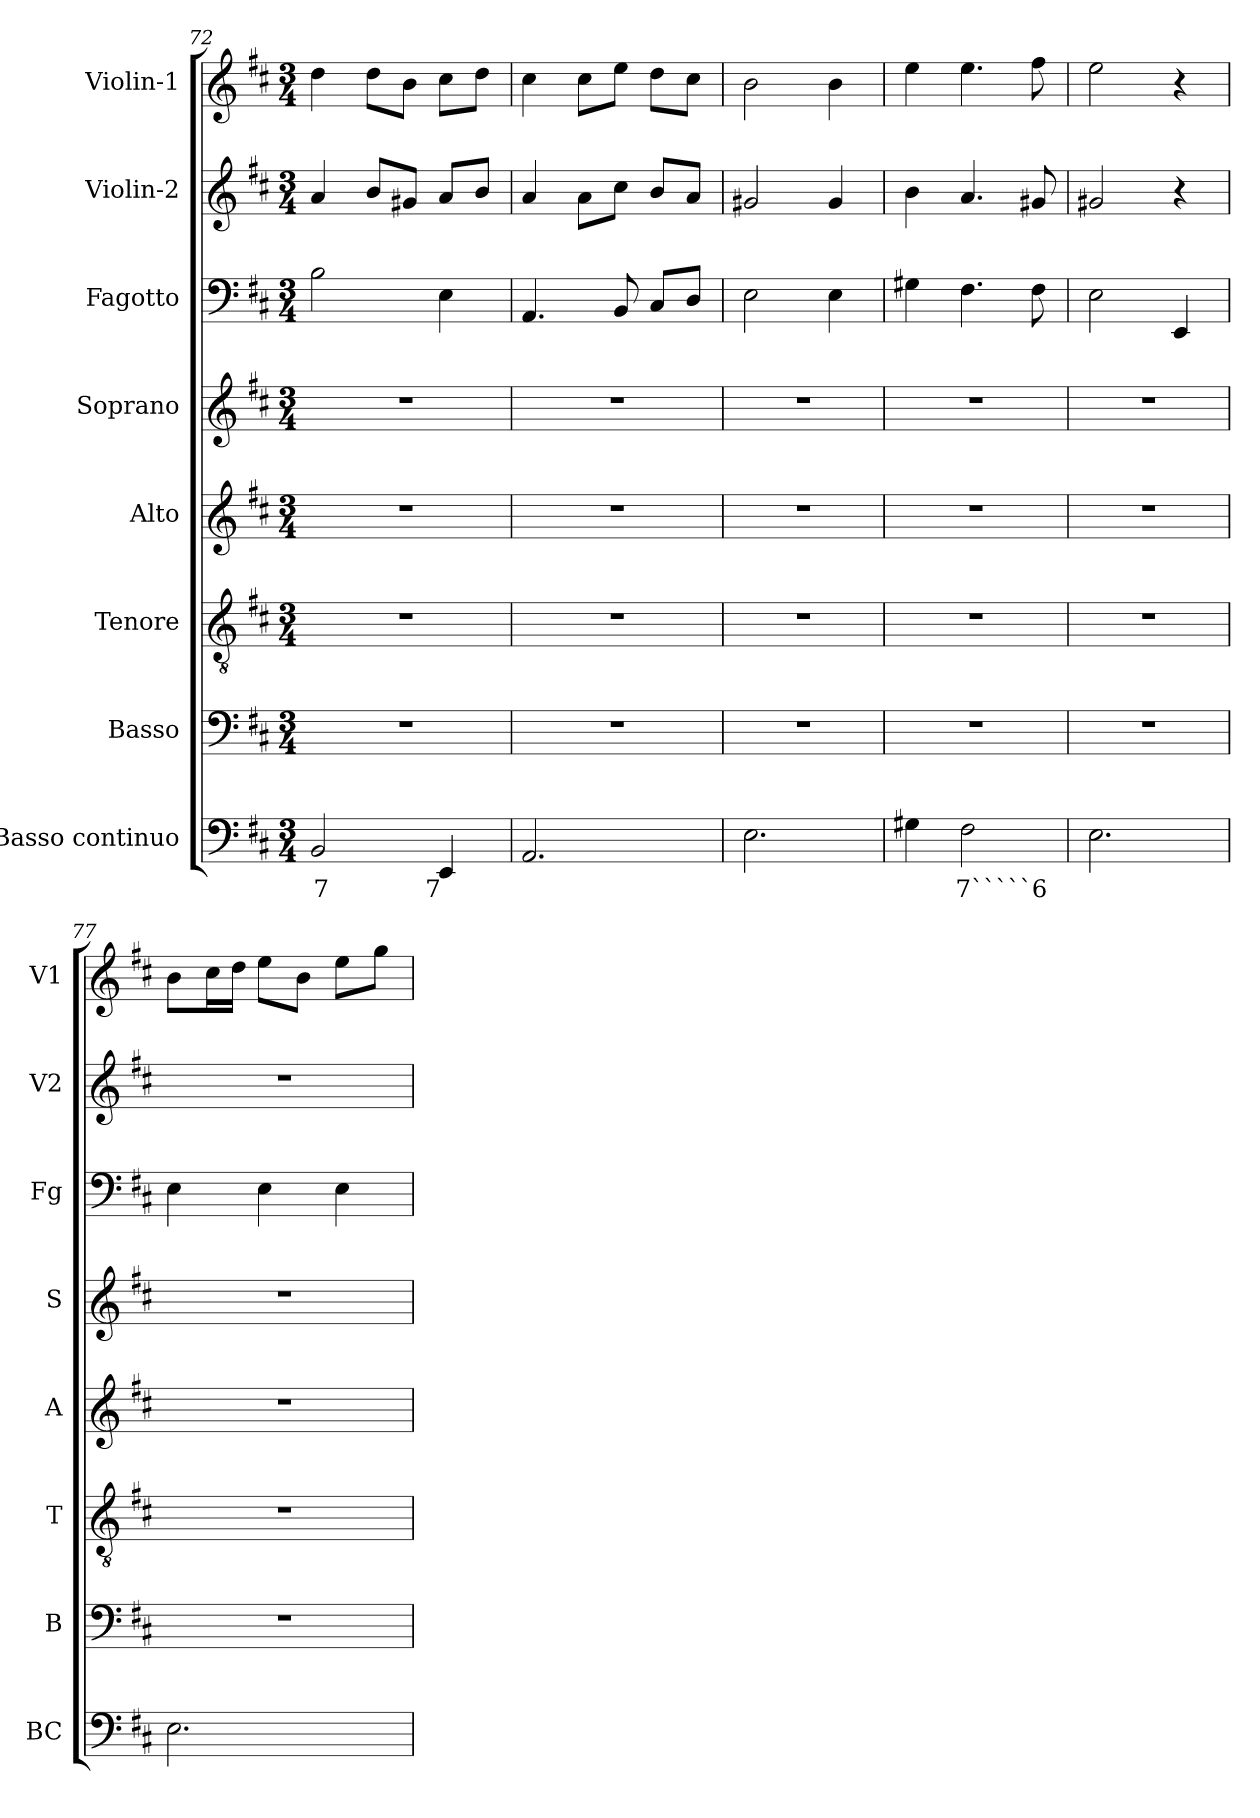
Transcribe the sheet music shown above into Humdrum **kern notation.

**kern	**text	**kern	**kern	**kern	**kern	**kern	**kern	**kern
*part8	*part8	*part7	*part6	*part5	*part4	*part3	*part2	*part1
*staff8	*staff8	*staff7	*staff6	*staff5	*staff4	*staff3	*staff2	*staff1
*I"Basso continuo	*	*I"Basso	*I"Tenore	*I"Alto	*I"Soprano	*I"Fagotto	*I"Violin-2	*I"Violin-1
*I'BC	*	*I'B	*I'T	*I'A	*I'S	*I'Fg	*I'V2	*I'V1
*clefF4	*	*clefF4	*clefGv2	*clefG2	*clefG2	*clefF4	*clefG2	*clefG2
*k[f#c#]	*	*k[f#c#]	*k[f#c#]	*k[f#c#]	*k[f#c#]	*k[f#c#]	*k[f#c#]	*k[f#c#]
*D:	*	*D:	*D:	*D:	*D:	*D:	*D:	*D:
*M3/4	*	*M3/4	*M3/4	*M3/4	*M3/4	*M3/4	*M3/4	*M3/4
=72	=72	=72	=72	=72	=72	=72	=72	=72
!	!LO:LY:b	!	!	!	!	!	!	!
2BB/	7	2.r	2.r	2.r	2.r	2B\	4a/	4dd\
.	.	.	.	.	.	.	8b/L	8dd\L
.	.	.	.	.	.	.	8g#X/J	8b\J
!	!LO:LY:b	!	!	!	!	!	!	!
4EE/	7	.	.	.	.	4E\	8a/L	8cc#\L
.	.	.	.	.	.	.	8b/J	8dd\J
!!LO:PB:g=z
=73	=73	=73	=73	=73	=73	=73	=73	=73
2.AA/	.	2.r	2.r	2.r	2.r	4.AA/	4a/	4cc#\
.	.	.	.	.	.	.	8a\L	8cc#\L
.	.	.	.	.	.	8BB/	8cc#\J	8ee\J
.	.	.	.	.	.	8C#/L	8b/L	8dd\L
.	.	.	.	.	.	8D/J	8a/J	8cc#\J
=74	=74	=74	=74	=74	=74	=74	=74	=74
2.E\	.	2.r	2.r	2.r	2.r	2E\	2g#X/	2b\
.	.	.	.	.	.	4E\	4g#/	4b\
=75	=75	=75	=75	=75	=75	=75	=75	=75
4G#X\	.	2.r	2.r	2.r	2.r	4G#X\	4b\	4ee\
!	!LO:LY:b	!	!	!	!	!	!	!
2F#\	7`````6	.	.	.	.	4.F#\	4.a/	4.ee\
.	.	.	.	.	.	8F#\	8g#X/	8ff#\
=76	=76	=76	=76	=76	=76	=76	=76	=76
2.E\	.	2.r	2.r	2.r	2.r	2E\	2g#X/	2ee\
.	.	.	.	.	.	4EE/	4r	4r
=77	=77	=77	=77	=77	=77	=77	=77	=77
2.E\	.	2.r	2.r	2.r	2.r	4E\	2.r	8b\L
.	.	.	.	.	.	.	.	16cc#\L
.	.	.	.	.	.	.	.	16dd\JJ
.	.	.	.	.	.	4E\	.	8ee\L
.	.	.	.	.	.	.	.	8b\J
.	.	.	.	.	.	4E\	.	8ee\L
.	.	.	.	.	.	.	.	8gg\J
=	=	=	=	=	=	=	=	=
*-	*-	*-	*-	*-	*-	*-	*-	*-
